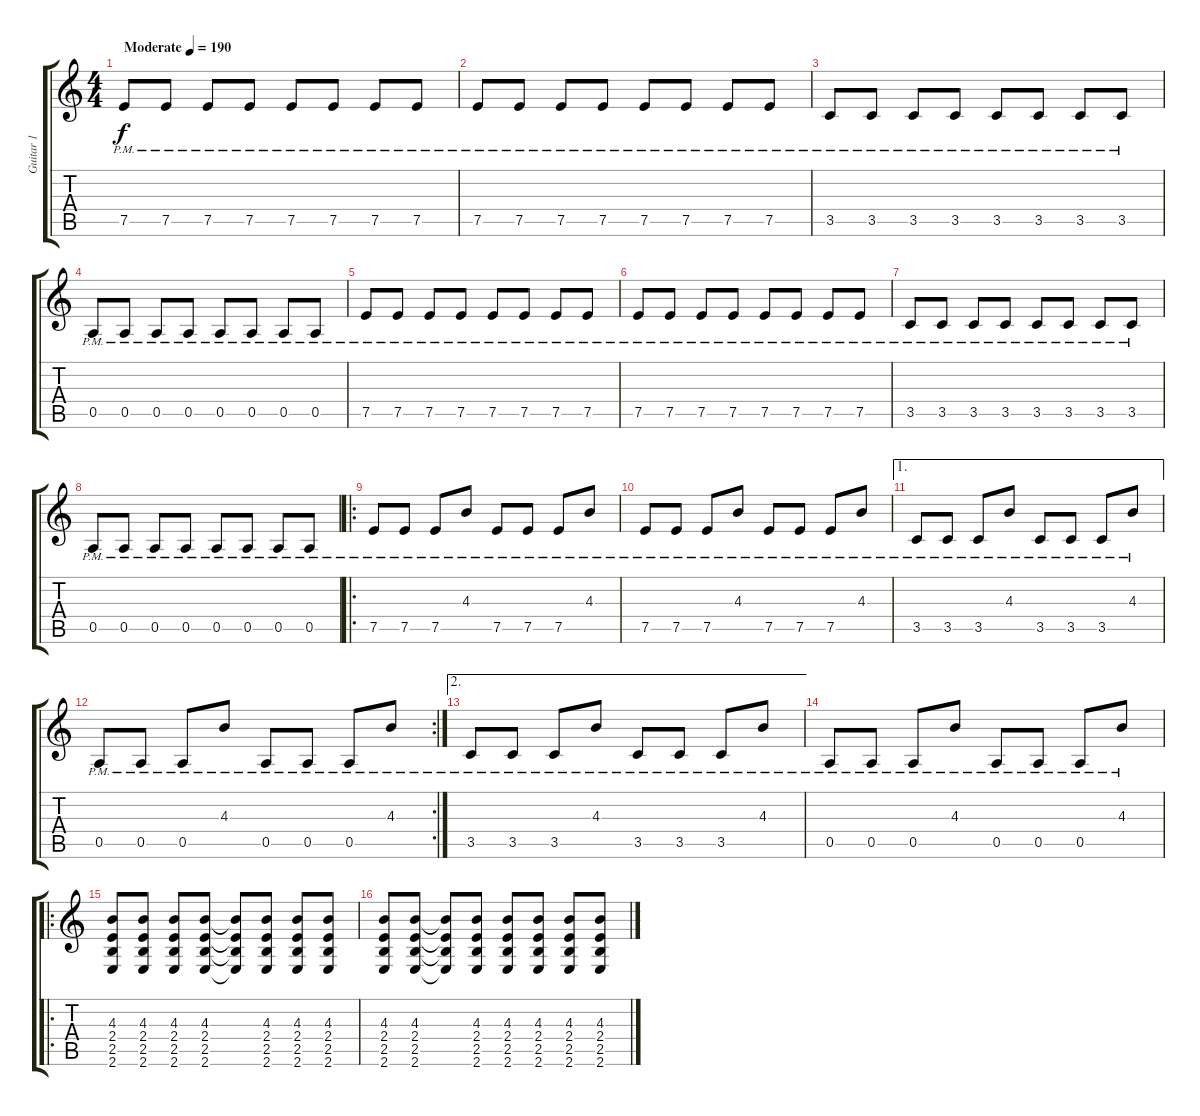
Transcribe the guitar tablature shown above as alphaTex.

\track ("Guitar 1" "Guitar 1") {instrument distortionguitar}
\staff {score tabs}
\tuning (E4 B3 G3 D3 A2 D2) {hide}
\ts (4 4)
\tempo (190 "Moderate")
\clef g2
\ks c
7.5{pm}.8{dy f instrument electricguitarclean} 7.5{pm}.8 7.5{pm}.8 7.5{pm}.8 7.5{pm}.8 7.5{pm}.8 7.5{pm}.8 7.5{pm}.8 |
7.5{pm}.8 7.5{pm}.8 7.5{pm}.8 7.5{pm}.8 7.5{pm}.8 7.5{pm}.8 7.5{pm}.8 7.5{pm}.8 |
3.5{pm}.8 3.5{pm}.8 3.5{pm}.8 3.5{pm}.8 3.5{pm}.8 3.5{pm}.8 3.5{pm}.8 3.5{pm}.8 |
0.5{pm}.8 0.5{pm}.8 0.5{pm}.8 0.5{pm}.8 0.5{pm}.8 0.5{pm}.8 0.5{pm}.8 0.5{pm}.8 |
7.5{pm}.8{instrument electricguitarclean} 7.5{pm}.8 7.5{pm}.8 7.5{pm}.8 7.5{pm}.8 7.5{pm}.8 7.5{pm}.8 7.5{pm}.8 |
7.5{pm}.8 7.5{pm}.8 7.5{pm}.8 7.5{pm}.8 7.5{pm}.8 7.5{pm}.8 7.5{pm}.8 7.5{pm}.8 |
3.5{pm}.8 3.5{pm}.8 3.5{pm}.8 3.5{pm}.8 3.5{pm}.8 3.5{pm}.8 3.5{pm}.8 3.5{pm}.8 |
0.5{pm}.8 0.5{pm}.8 0.5{pm}.8 0.5{pm}.8 0.5{pm}.8 0.5{pm}.8 0.5{pm}.8 0.5{pm}.8 |
\ro
7.5{pm}.8{instrument electricguitarclean} 7.5{pm}.8 7.5{pm}.8 4.3{pm}.8 7.5{pm}.8 7.5{pm}.8 7.5{pm}.8 4.3{pm}.8 |
7.5{pm}.8{instrument electricguitarclean} 7.5{pm}.8 7.5{pm}.8 4.3{pm}.8 7.5{pm}.8 7.5{pm}.8 7.5{pm}.8 4.3{pm}.8 |
\ae 1
3.5{pm}.8 3.5{pm}.8 3.5{pm}.8 4.3{pm}.8 3.5{pm}.8 3.5{pm}.8 3.5{pm}.8 4.3{pm}.8 |
\rc 2
0.5{pm}.8 0.5{pm}.8 0.5{pm}.8 4.3{pm}.8 0.5{pm}.8 0.5{pm}.8 0.5{pm}.8 4.3{pm}.8 |
\ae 2
3.5{pm}.8 3.5{pm}.8 3.5{pm}.8 4.3{pm}.8 3.5{pm}.8 3.5{pm}.8 3.5{pm}.8 4.3{pm}.8 |
0.5{pm}.8 0.5{pm}.8 0.5{pm}.8 4.3{pm}.8 0.5{pm}.8 0.5{pm}.8 0.5{pm}.8 4.3{pm}.8 |
\ro
(4.3 2.4 2.5 2.6).8{instrument distortionguitar} (4.3 2.4 2.5 2.6).8 (4.3 2.4 2.5 2.6).8 (4.3 2.4 2.5 2.6).8 (4.3{t} 2.4{t} 2.5{t} 2.6{t}).8 (4.3 2.4 2.5 2.6).8 (4.3 2.4 2.5 2.6).8 (4.3 2.4 2.5 2.6).8 |
(4.3 2.4 2.5 2.6).8 (4.3 2.4 2.5 2.6).8 (4.3{t} 2.4{t} 2.5{t} 2.6{t}).8 (4.3 2.4 2.5 2.6).8 (4.3 2.4 2.5 2.6).8 (4.3 2.4 2.5 2.6).8 (4.3 2.4 2.5 2.6).8 (4.3 2.4 2.5 2.6).8
